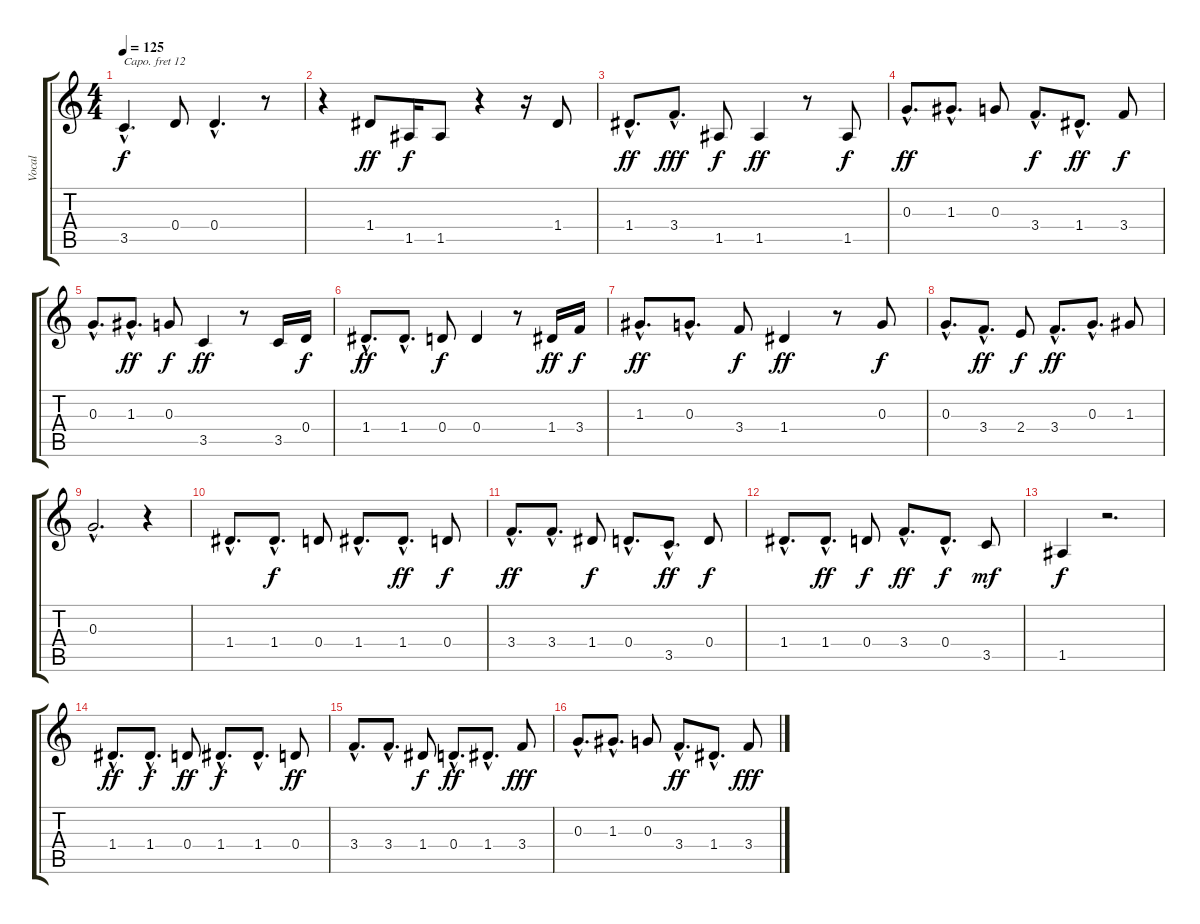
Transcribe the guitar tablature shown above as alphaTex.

\track ("Vocal" "Vocal") {instrument baritonesax}
\staff {score tabs}
\capo 12
\tuning (E4 B3 G3 D3 A2 E2) {hide}
\ts (4 4)
\tempo 125
\clef g2
\ks c
3.5{hac}.4{d dy f} 0.4.8 0.4{hac}.4{d} r.8 |
r.4 1.4.8{dy ff} 1.5.16{dy f} 1.5.8 r.4 r.16 1.4.8 |
1.4{hac}.8{d dy ff} 3.4{hac}.8{d dy fff} 1.5.8{dy f} 1.5.4{dy ff} r.8 1.5.8{dy f} |
0.3{hac}.8{d dy ff} 1.3{hac}.8{d} 0.3.8 3.4{hac}.8{d dy f} 1.4{hac}.8{d dy ff} 3.4.8{dy f} |
0.3{hac}.8{d} 1.3{hac}.8{d dy ff} 0.3.8{dy f} 3.5.4{dy ff} r.8 3.5.16 0.4.16{dy f} |
1.4{hac}.8{d dy ff} 1.4{hac}.8{d} 0.4.8{dy f} 0.4.4 r.8 1.4.16{dy ff} 3.4.16{dy f} |
1.3{hac}.8{d dy ff} 0.3{hac}.8{d} 3.4.8{dy f} 1.4.4{dy ff} r.8 0.3.8{dy f} |
0.3{hac}.8{d} 3.4{hac}.8{d dy ff} 2.4.8{dy f} 3.4{hac}.8{d dy ff} 0.3{hac}.8{d} 1.3.8 |
0.3{hac}.2{d} r.4 |
1.4{hac}.8{d} 1.4{hac}.8{d dy f} 0.4.8 1.4{hac}.8{d} 1.4{hac}.8{d dy ff} 0.4.8{dy f} |
3.4{hac}.8{d dy ff} 3.4{hac}.8{d} 1.4.8{dy f} 0.4{hac}.8{d} 3.5{hac}.8{d dy ff} 0.4.8{dy f} |
1.4{hac}.8{d} 1.4{hac}.8{d dy ff} 0.4.8{dy f} 3.4{hac}.8{d dy ff} 0.4{hac}.8{d dy f} 3.5.8{dy mf} |
1.5.4{dy f} r.2{d} |
1.4{hac}.8{d dy ff} 1.4{hac}.8{d dy f} 0.4.8{dy ff} 1.4{hac}.8{d dy f} 1.4{hac}.8{d} 0.4.8{dy ff} |
3.4{hac}.8{d} 3.4{hac}.8{d} 1.4.8{dy f} 0.4{hac}.8{d dy ff} 1.4{hac}.8{d} 3.4.8{dy fff} |
0.3{hac}.8{d} 1.3{hac}.8{d} 0.3.8 3.4{hac}.8{d dy ff} 1.4{hac}.8{d} 3.4.8{dy fff}
